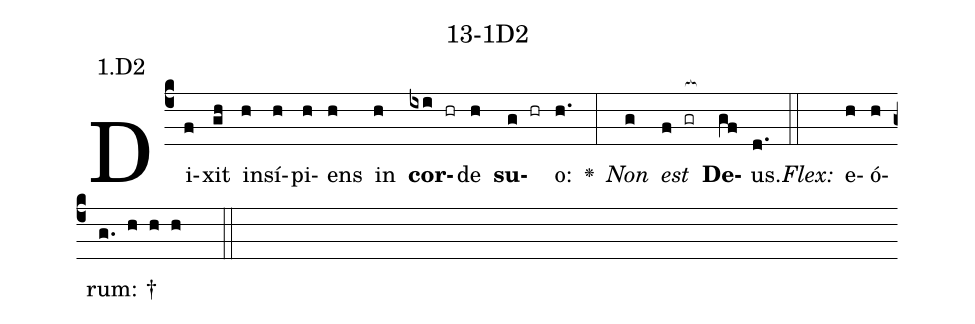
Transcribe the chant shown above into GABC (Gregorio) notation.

name: 13-1D2;
annotation: 1.D2;
%%
(c4)Di(f)xit(gh) in(h)sí(h)pi(h)ens(h) in(h) <b>cor</b>(ixi hr)de(h) <b>su</b>(g hr)o:(h.) <v>\greheightstar</v>(:) <i>Non</i>(g) <i>est</i>(f gr[ocb:1{]) <b>De</b>(gf[ocb:0}])us.(d.) (::)
<i>Flex:</i>()  e(h)ó(h)rum: †(g. h h h  ::)

%E(h) u(h) o(g) u(f) a(gf) e.(d.) (::)
